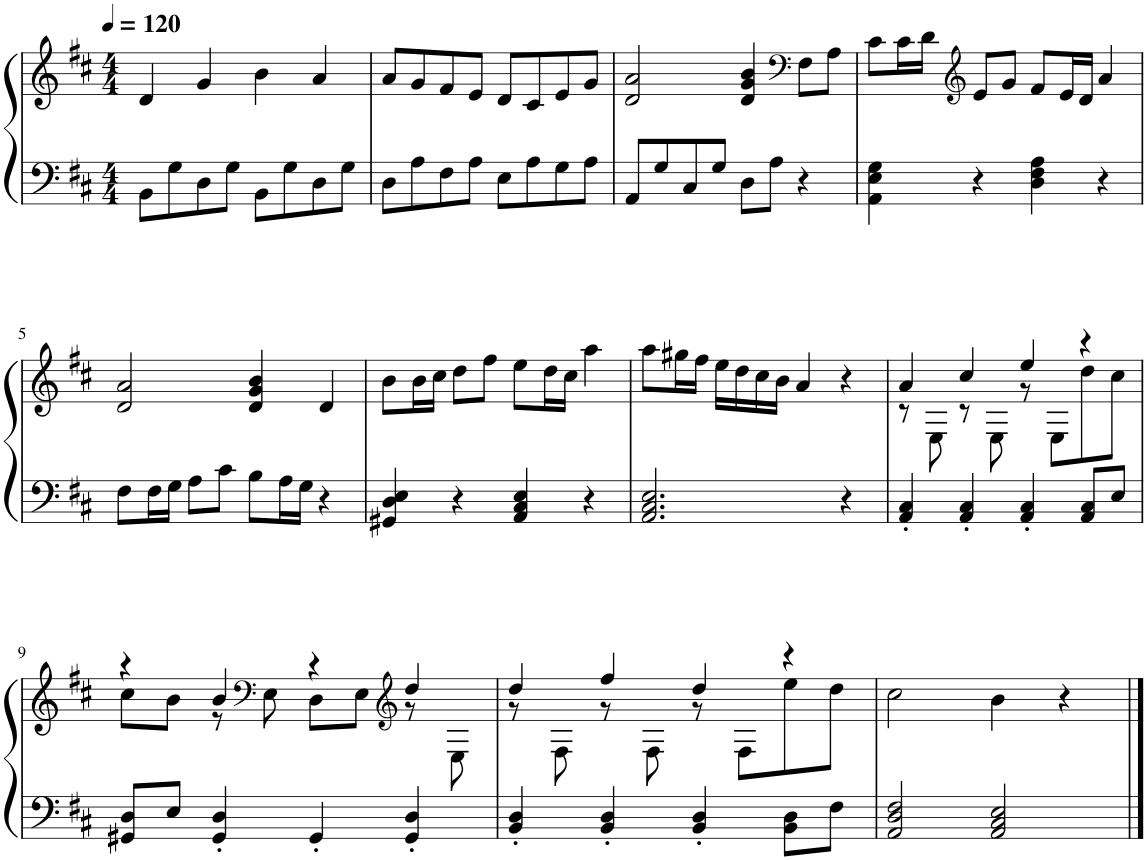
**kern	**kern
*part1	*part1
*staff2	*staff1
*I"Grand Piano, Acoustic Grand Piano	*
*I'Pno	*
*clefF4	*clefG2
*k[f#c#]	*k[f#c#]
*M4/4	*M4/4
*MM120	*MM120
=1	=1
8BB\L	4d/
8G\	.
8D\	4g/
8G\J	.
8BB\L	4b\
8G\	.
8D\	4a/
8G\J	.
=2	=2
8D\L	8a/L
8A\	8g/
8F#\	8f#/
8A\J	8e/J
8E\L	8d/L
8A\	8c#/
8G\	8e/
8A\J	8g/J
=3	=3
8AA/L	2d/ 2a/
8G/	.
8C#/	.
8G/J	.
8D\L	4d/ 4g/ 4b/
8A\J	.
*	*clefF4
4r	8F#\L
.	8A\J
=4	=4
4AA\ 4E\ 4G\	8c#\L
.	16c#\L
.	16d\JJ
*	*clefG2
4r	8e/L
.	8g/J
4D\ 4F#\ 4A\	8f#/L
.	16e/L
.	16d/JJ
4r	4a/
!!LO:LB:g=z
=5	=5
8F#\L	2d/ 2a/
16F#\L	.
16G\JJ	.
8A\L	.
8c#\J	.
8B\L	4d/ 4g/ 4b/
16A\L	.
16G\JJ	.
4r	4d/
=6	=6
4GG#X/ 4D/ 4E/	8b\L
.	16b\L
.	16cc#\JJ
4r	8dd\L
.	8ff#\J
4AA/ 4C#/ 4E/	8ee\L
.	16dd\L
.	16cc#\JJ
4r	4aa\
=7	=7
2.AA/ 2.C#/ 2.E/	8aa\L
.	16gg#X\L
.	16ff#\JJ
.	16ee\LL
.	16dd\
.	16cc#\
.	16b\JJ
.	4a/
4r	4r
=8	=8
*	*^
4AA/' 4C#/'	4a/	8r
.	.	8E\
4AA/' 4C#/'	4cc#/	8r
.	.	8E\
4AA/' 4C#/'	4ee/	8r
.	.	8E\L
8AA/ 8C#/L	4r	8dd\
8E/J	.	8cc#\J
!!LO:LB:g=z	!!
=9	=9	=9
8GG#X/ 8D/L	4r	8cc#\L
8E/J	.	8b\J
4GG#/' 4D/'	4b/	8r
*	*clefF4	*
.	.	8E\
4GG#'/	4r	8D\L
.	.	8E\J
*	*clefG2	*
4GG#/' 4D/'	4dd/	8r
.	.	8E\
=10	=10	=10
4BB/' 4D/'	4dd/	8r
.	.	8F#\
4BB/' 4D/'	4ff#/	8r
.	.	8F#\
4BB/' 4D/'	4dd/	8r
.	.	8F#\L
8BB\ 8D\L	4r	8ee\
8F#\J	.	8dd\J
*	*v	*v
=11	=11
2AA/ 2D/ 2F#/	2cc#\
2AA/ 2C#/ 2E/	4b\
.	4r
==	==
*-	*-
